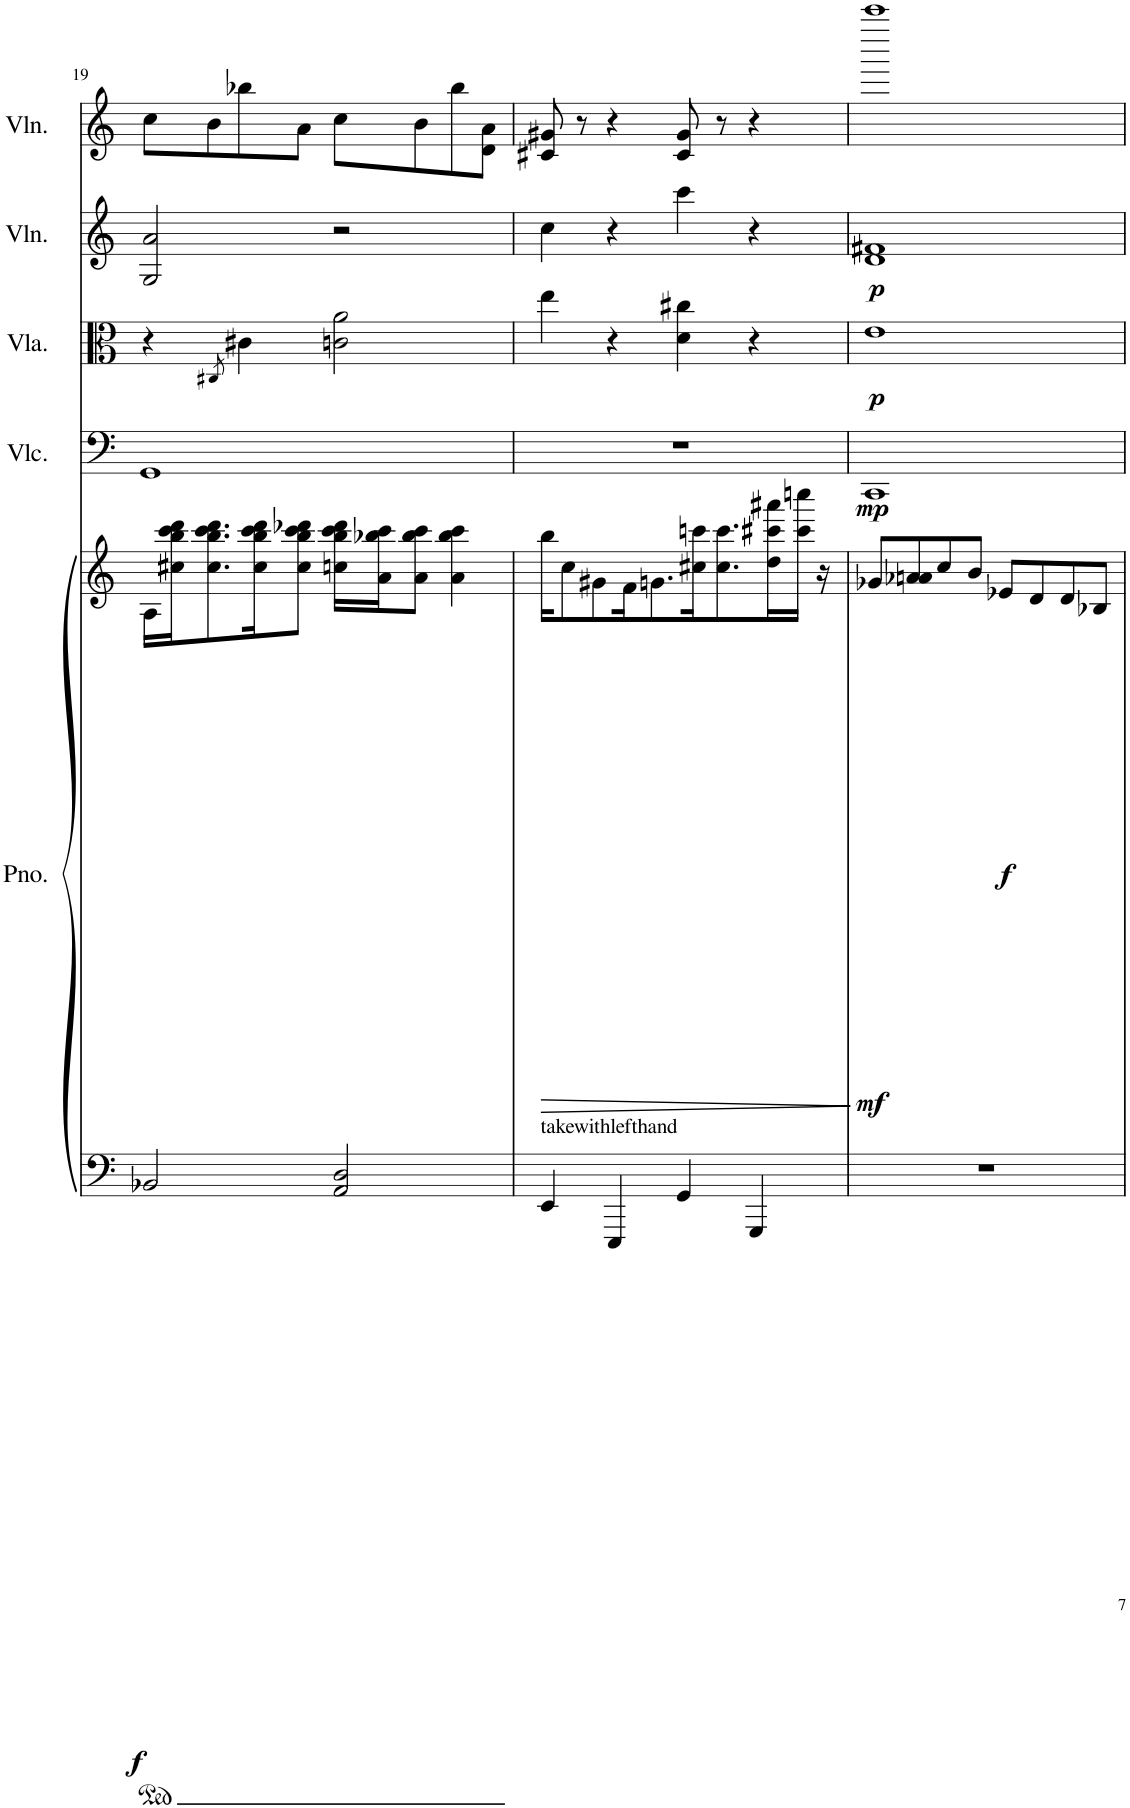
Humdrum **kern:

**kern	**kern	**dynam	**kern	**dynam	**kern	**dynam	**kern	**dynam	**kern
*part5	*part5	*part5	*part4	*part4	*part3	*part3	*part2	*part2	*part1
*staff6	*staff5	*staff5/6	*staff4	*staff4	*staff3	*staff3	*staff2	*staff2	*staff1
*I"Piano	*	*	*I"Violoncello	*	*I"Viola	*	*I"Violin	*	*I"Violin
*I'Pno.	*	*	*I'Vlc.	*	*I'Vla.	*	*I'Vln.	*	*I'Vln.
!!LO:PB:g=z
*clefF4	*clefG2	*	*clefF4	*	*clefC3	*	*clefG2	*	*clefG2
*k[]	*k[]	*	*k[]	*	*k[]	*	*k[]	*	*k[]
*M4/4	*M4/4	*	*M4/4	*	*M4/4	*	*M4/4	*	*M4/4
=19	=19	=19	=19	=19	=19	=19	=19	=19	=19
!	!	!LO:DY:b=2	!	!	!	!	!	!	!
2BB-X/	16A\LL	f	1GG	.	4r	.	2G/ 2a/	.	8cc\L
.	16cc#X\ 16bb\ 16ccc\ 16ddd\J	.	.	.	.	.	.	.	.
.	8.cc#\ 8.bb\ 8.ccc\ 8.ddd\	.	.	.	.	.	.	.	8b\
.	.	.	.	.	8qC#X/	.	.	.	.
.	.	.	.	.	4c#X\	.	.	.	8bb-X\
.	16cc#\ 16bb\ 16ccc\ 16ddd\K	.	.	.	.	.	.	.	.
.	8cc#\ 8bb\ 8ccc\ 8ddd-X\J	.	.	.	.	.	.	.	8a\J
2AA/ 2D/	16ccn\ 16bb\ 16ccc\ 16ddd-\LL	.	.	.	2cn\ 2a\	.	2r	.	8cc\L
.	16a\ 16bb-X\ 16ccc\J	.	.	.	.	.	.	.	.
.	8a\ 8bb-\ 8ccc\J	.	.	.	.	.	.	.	8b\
.	4a\ 4bb-\ 4ccc\	.	.	.	.	.	.	.	8bb-\
.	.	.	.	.	.	.	.	.	8d\ 8a\J
=20	=20	=20	=20	=20	=20	=20	=20	=20	=20
!LO:TX:a:t=takewithlefthand	!	!	!	!	!	!	!	!	!
!	!	!LO:HP:b	!	!	!	!	!	!	!
4EE/	16bb\KL	>	1r	.	4ee\	.	4cc\	.	8c#X/ 8g#X/
.	8cc\	.	.	.	.	.	.	.	.
.	.	.	.	.	.	.	.	.	8r
.	8g#X\	.	.	.	.	.	.	.	.
4EEE/	.	.	.	.	4r	.	4r	.	4r
.	16f\K	.	.	.	.	.	.	.	.
.	8.gn\	.	.	.	.	.	.	.	.
4GG/	.	.	.	.	4d\ 4cc#X\	.	4ccc\	.	8c#/ 8g#/
.	16cc#X\ 16cccn\K	.	.	.	.	.	.	.	.
.	8.cc#\ 8.ccc\	.	.	.	.	.	.	.	8r
4GGG/	.	.	.	.	4r	.	4r	.	4r
.	16dd\ 16ccc#X\ 16aaa#X\L	.	.	.	.	.	.	.	.
.	16ccc#\ 16ccccn\JJ	.	.	.	.	.	.	.	.
.	16r	.	.	.	.	.	.	.	.
.	.	]	.	.	.	.	.	.	.
=21	=21	=21	=21	=21	=21	=21	=21	=21	=21
!	!	!LO:DY:b	!	!LO:DY:b	!	!LO:DY:b	!	!LO:DY:b	!
1r	8g-X/L	mf	1CC	mp	1e	p	1d 1f#X	p	1ccccc
.	8a-X/ 8an/	.	.	.	.	.	.	.	.
.	8cc/	.	.	.	.	.	.	.	.
.	8b/J	.	.	.	.	.	.	.	.
!	!	!LO:DY:b	!	!	!	!	!	!	!
.	8e-X/L	f	.	.	.	.	.	.	.
.	8d/	.	.	.	.	.	.	.	.
.	8d/	.	.	.	.	.	.	.	.
.	8B-X/J	.	.	.	.	.	.	.	.
=	=	=	=	=	=	=	=	=	=
*-	*-	*-	*-	*-	*-	*-	*-	*-	*-
